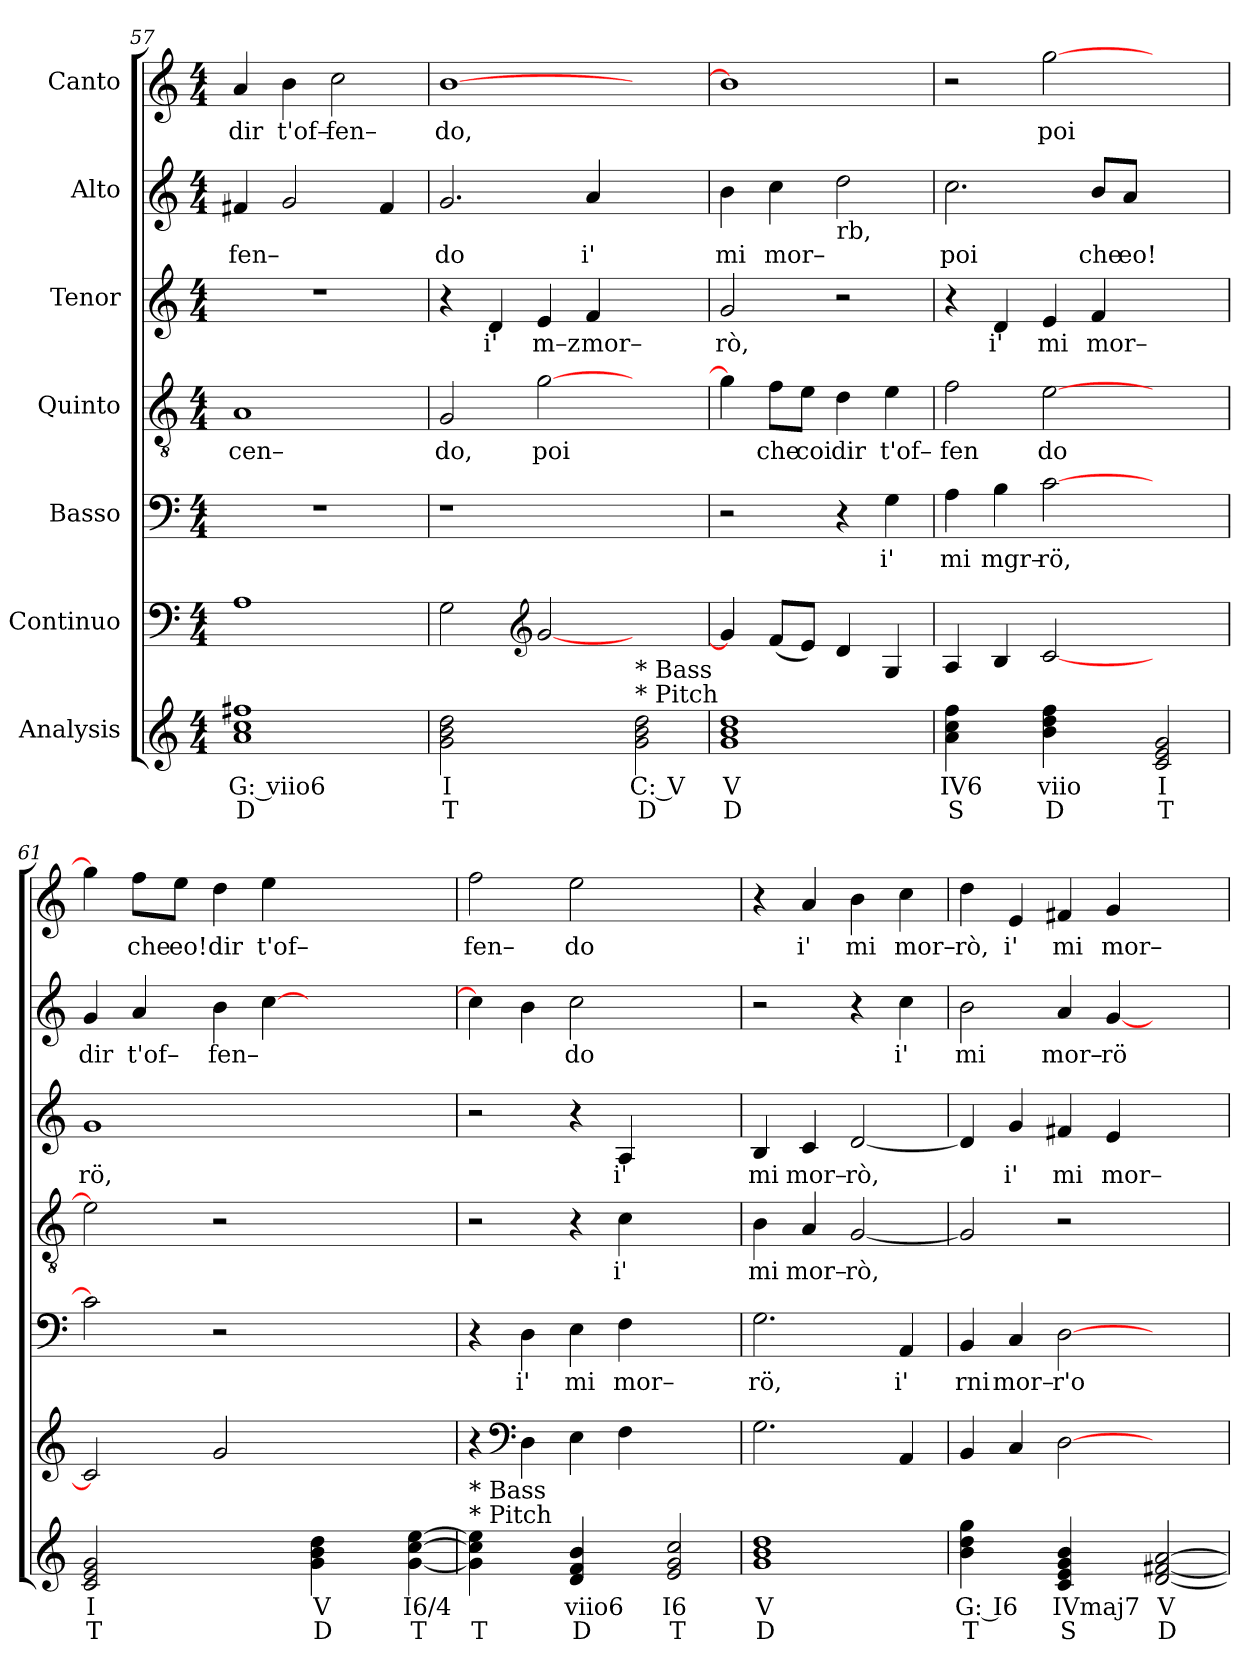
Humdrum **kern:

**kern	**text	**text	**kern	**kern	**text	**kern	**text	**kern	**text	**kern	**text	**kern	**text
*part7	*part7	*part7	*part6	*part5	*part5	*part4	*part4	*part3	*part3	*part2	*part2	*part1	*part1
*staff7	*staff7	*staff7	*staff6	*staff5	*staff5	*staff4	*staff4	*staff3	*staff3	*staff2	*staff2	*staff1	*staff1
*I"Analysis	*	*	*I"Continuo	*I"Basso	*	*I"Quinto	*	*I"Tenor	*	*I"Alto	*	*I"Canto	*
*	*	*	*clefF4	*clefF4	*	*clefGv2	*	*clefG2	*	*clefG2	*	*clefG2	*
*k[]	*	*	*k[]	*k[]	*	*k[]	*	*k[]	*	*k[]	*	*k[]	*
*M4/4	*	*	*M4/4	*M4/4	*	*M4/4	*	*M4/4	*	*M4/4	*	*M4/4	*
=57	=57	=57	=57	=57	=57	=57	=57	=57	=57	=57	=57	=57	=57
!	!	!	!	!	!	!	!LO:LY:b	!	!	!	!	!	!
!	!	!	!	!	!	!	!	!	!	!	!LO:LY:b	!	!
!	!	!	!	!	!	!	!	!	!	!	!	!	!LO:LY:b
1a 1cc 1ff#X	G: viio6	D	1A	1r	.	1A	cen–	1r	.	4f#X/	fen–	4a/	dir
!	!	!	!	!	!	!	!	!	!	!	!	!	!LO:LY:b
.	.	.	.	.	.	.	.	.	.	2g/	.	4b\	t'of–
!	!	!	!	!	!	!	!	!	!	!	!	!	!LO:LY:b
.	.	.	.	.	.	.	.	.	.	.	.	2cc\	fen–
.	.	.	.	.	.	.	.	.	.	4f#/	.	.	.
=58	=58	=58	=58	=58	=58	=58	=58	=58	=58	=58	=58	=58	=58
!	!	!	!	!	!	!	!LO:LY:b	!	!	!	!	!	!
!	!	!	!	!	!	!	!	!	!	!	!LO:LY:b	!	!
!	!	!	!	!	!	!	!	!	!	!	!	!	!LO:LY:b
2g 2b 2dd	I	T	2G\	1r	.	2G/	do,	4r	.	2.g/	do	[1b	do,
!	!	!	!	!	!	!	!	!	!LO:LY:b	!	!	!	!
.	.	.	.	.	.	.	.	4d/	i'	.	.	.	.
*	*	*	*clefG2	*	*	*	*	*	*	*	*	*	*
!	!	!	!	!	!	!	!LO:LY:b	!	!	!	!	!	!
!	!	!	!	!	!	!	!	!	!LO:LY:b	!	!	!	!
2ryy	.	.	[2g/	.	.	[2g\	poi	4e/	m–z	.	.	.	.
!	!	!	!	!	!	!	!	!	!LO:LY:b	!	!	!	!
!	!	!	!	!	!	!	!	!	!	!	!LO:LY:b	!	!
.	.	.	.	.	.	.	.	4f/	mor–	4a/	i'	.	.
!LO:TX:a:t=* Pitch	!	!	!	!	!	!	!	!	!	!	!	!	!
!LO:TX:a:t=* Bass	!	!	!	!	!	!	!	!	!	!	!	!	!
2g 2b 2dd	C: V	D	2ryy	2ryy	.	2ryy	.	2ryy	.	2ryy	.	2ryy	.
=59	=59	=59	=59	=59	=59	=59	=59	=59	=59	=59	=59	=59	=59
!	!	!	!	!	!	!	!	!	!LO:LY:b	!	!	!	!
!	!	!	!	!	!	!	!	!	!	!	!LO:LY:b	!	!
1g 1b 1dd	V	D	4g/]	2r	.	4g\]	.	2g/	rò,	4b\	mi	1b]	.
!	!	!	!	!	!	!	!LO:LY:b	!	!	!	!	!	!
!	!	!	!	!	!	!	!	!	!	!	!LO:LY:b	!	!
.	.	.	(<8f/L	.	.	8f\L	che	.	.	4cc\	mor–	.	.
!	!	!	!	!	!	!	!LO:LY:b	!	!	!	!	!	!
.	.	.	8e/J)	.	.	8e\J	coi	.	.	.	.	.	.
!	!	!	!	!	!	!	!	!	!	!LO:TX:b:t=rb,	!	!	!
!	!	!	!	!	!	!	!LO:LY:b	!	!	!	!	!	!
.	.	.	4d/	4r	.	4d\	dir	2r	.	2dd\	.	.	.
!	!	!	!	!	!LO:LY:b	!	!	!	!	!	!	!	!
!	!	!	!	!	!	!	!LO:LY:b	!	!	!	!	!	!
.	.	.	4G/	4G\	i'	4e\	t'of–	.	.	.	.	.	.
=60	=60	=60	=60	=60	=60	=60	=60	=60	=60	=60	=60	=60	=60
!	!	!	!	!	!LO:LY:b	!	!	!	!	!	!	!	!
!	!	!	!	!	!	!	!LO:LY:b	!	!	!	!	!	!
!	!	!	!	!	!	!	!	!	!	!	!LO:LY:b	!	!
4a 4cc 4ff	IV6	S	4A/	4A\	mi	2f\	fen	4r	.	2.cc\	poi	2r	.
!	!	!	!	!	!LO:LY:b	!	!	!	!	!	!	!	!
!	!	!	!	!	!	!	!	!	!LO:LY:b	!	!	!	!
4ryy	.	.	4B/	4B\	mgr–	.	.	4d/	i'	.	.	.	.
!	!	!	!	!	!LO:LY:b	!	!	!	!	!	!	!	!
!	!	!	!	!	!	!	!LO:LY:b	!	!	!	!	!	!
!	!	!	!	!	!	!	!	!	!LO:LY:b	!	!	!	!
!	!	!	!	!	!	!	!	!	!	!	!	!	!LO:LY:b
4b 4dd 4ff	viio	D	[2c/	[2c\	rö,	[2e\	do	4e/	mi	.	.	[2gg\	poi
!	!	!	!	!	!	!	!	!	!LO:LY:b	!	!	!	!
!	!	!	!	!	!	!	!	!	!	!	!LO:LY:b	!	!
4ryy	.	.	.	.	.	.	.	4f/	mor–	8b/L	che	.	.
!	!	!	!	!	!	!	!	!	!	!	!LO:LY:b	!	!
.	.	.	.	.	.	.	.	.	.	8a/J	eo!	.	.
2c 2e 2g	I	T	2ryy	2ryy	.	2ryy	.	2ryy	.	2ryy	.	2ryy	.
=61	=61	=61	=61	=61	=61	=61	=61	=61	=61	=61	=61	=61	=61
!	!	!	!	!	!	!	!	!	!LO:LY:b	!	!	!	!
!	!	!	!	!	!	!	!	!	!	!	!LO:LY:b	!	!
2c 2e 2g	I	T	2c/]	2c\]	.	2e\]	.	1g	rö,	4g/	dir	4gg\]	.
!	!	!	!	!	!	!	!	!	!	!	!LO:LY:b	!	!
!	!	!	!	!	!	!	!	!	!	!	!	!	!LO:LY:b
.	.	.	.	.	.	.	.	.	.	4a/	t'of–	8ff\L	che
!	!	!	!	!	!	!	!	!	!	!	!	!	!LO:LY:b
.	.	.	.	.	.	.	.	.	.	.	.	8ee\J	eo!
!	!	!	!	!	!	!	!	!	!	!	!LO:LY:b	!	!
!	!	!	!	!	!	!	!	!	!	!	!	!	!LO:LY:b
2ryy	.	.	2g/	2r	.	2r	.	.	.	4b\	fen–	4dd\	dir
!	!	!	!	!	!	!	!	!	!	!	!	!	!LO:LY:b
.	.	.	.	.	.	.	.	.	.	[4cc\	.	4ee\	t'of–
4g 4b 4dd	V	D	2.ryy	2.ryy	.	2.ryy	.	2.ryy	.	2.ryy	.	2.ryy	.
4ryy	.	.	.	.	.	.	.	.	.	.	.	.	.
[4g [4cc [4ee	I6/4	T	.	.	.	.	.	.	.	.	.	.	.
=62	=62	=62	=62	=62	=62	=62	=62	=62	=62	=62	=62	=62	=62
!LO:TX:a:t=* Pitch	!	!	!	!	!	!	!	!	!	!	!	!	!
!LO:TX:a:t=* Bass	!	!	!	!	!	!	!	!	!	!	!	!	!
!	!	!	!	!	!	!	!	!	!	!	!	!	!LO:LY:b
4g] 4cc] 4ee]	.	T	4r	4r	.	2r	.	2r	.	4cc\]	.	2ff\	fen–
*	*	*	*clefF4	*	*	*	*	*	*	*	*	*	*
!	!	!	!	!	!LO:LY:b	!	!	!	!	!	!	!	!
4ryy	.	.	4D\	4D\	i'	.	.	.	.	4b\	.	.	.
!	!	!	!	!	!LO:LY:b	!	!	!	!	!	!	!	!
!	!	!	!	!	!	!	!	!	!	!	!LO:LY:b	!	!
!	!	!	!	!	!	!	!	!	!	!	!	!	!LO:LY:b
4d 4f 4b	viio6	D	4E\	4E\	mi	4r	.	4r	.	2cc\	do	2ee\	do
!	!	!	!	!	!LO:LY:b	!	!	!	!	!	!	!	!
!	!	!	!	!	!	!	!LO:LY:b	!	!	!	!	!	!
!	!	!	!	!	!	!	!	!	!LO:LY:b	!	!	!	!
4ryy	.	.	4F\	4F\	mor–	4c\	i'	4A/	i'	.	.	.	.
2e 2g 2cc	I6	T	2ryy	2ryy	.	2ryy	.	2ryy	.	2ryy	.	2ryy	.
=63	=63	=63	=63	=63	=63	=63	=63	=63	=63	=63	=63	=63	=63
!	!	!	!	!	!LO:LY:b	!	!	!	!	!	!	!	!
!	!	!	!	!	!	!	!LO:LY:b	!	!	!	!	!	!
!	!	!	!	!	!	!	!	!	!LO:LY:b	!	!	!	!
1g 1b 1dd	V	D	2.G\	2.G\	rö,	4B\	mi	4B/	mi	2r	.	4r	.
!	!	!	!	!	!	!	!LO:LY:b	!	!	!	!	!	!
!	!	!	!	!	!	!	!	!	!LO:LY:b	!	!	!	!
!	!	!	!	!	!	!	!	!	!	!	!	!	!LO:LY:b
.	.	.	.	.	.	4A/	mor–	4c/	mor–	.	.	4a/	i'
!	!	!	!	!	!	!	!LO:LY:b	!	!	!	!	!	!
!	!	!	!	!	!	!	!	!	!LO:LY:b	!	!	!	!
!	!	!	!	!	!	!	!	!	!	!	!	!	!LO:LY:b
.	.	.	.	.	.	[2G/	rò,	[2d/	rò,	4r	.	4b\	mi
!	!	!	!	!	!LO:LY:b	!	!	!	!	!	!	!	!
!	!	!	!	!	!	!	!	!	!	!	!LO:LY:b	!	!
!	!	!	!	!	!	!	!	!	!	!	!	!	!LO:LY:b
.	.	.	4AA/	4AA/	i'	.	.	.	.	4cc\	i'	4cc\	mor–
=64	=64	=64	=64	=64	=64	=64	=64	=64	=64	=64	=64	=64	=64
!	!	!	!	!	!LO:LY:b	!	!	!	!	!	!	!	!
!	!	!	!	!	!	!	!	!	!	!	!LO:LY:b	!	!
!	!	!	!	!	!	!	!	!	!	!	!	!	!LO:LY:b
4b 4dd 4gg	G: I6	T	4BB/	4BB/	rni	2G/]	.	4d/]	.	2b\	mi	4dd\	rò,
!	!	!	!	!	!LO:LY:b	!	!	!	!	!	!	!	!
!	!	!	!	!	!	!	!	!	!LO:LY:b	!	!	!	!
!	!	!	!	!	!	!	!	!	!	!	!	!	!LO:LY:b
4ryy	.	.	4C/	4C/	mor–	.	.	4g/	i'	.	.	4e/	i'
!	!	!	!	!	!LO:LY:b	!	!	!	!	!	!	!	!
!	!	!	!	!	!	!	!	!	!LO:LY:b	!	!	!	!
!	!	!	!	!	!	!	!	!	!	!	!LO:LY:b	!	!
!	!	!	!	!	!	!	!	!	!	!	!	!	!LO:LY:b
4c 4e 4g 4b	IVmaj7	S	[2D\	[2D\	r'o	2r	.	4f#X/	mi	4a/	mor–	4f#X/	mi
!	!	!	!	!	!	!	!	!	!LO:LY:b	!	!	!	!
!	!	!	!	!	!	!	!	!	!	!	!LO:LY:b	!	!
!	!	!	!	!	!	!	!	!	!	!	!	!	!LO:LY:b
4ryy	.	.	.	.	.	.	.	4e/	mor–	[4g/	rö	4g/	mor–
[2d [2f#X [2a	V	D	2ryy	2ryy	.	2ryy	.	2ryy	.	2ryy	.	2ryy	.
=	=	=	=	=	=	=	=	=	=	=	=	=	=
*-	*-	*-	*-	*-	*-	*-	*-	*-	*-	*-	*-	*-	*-
